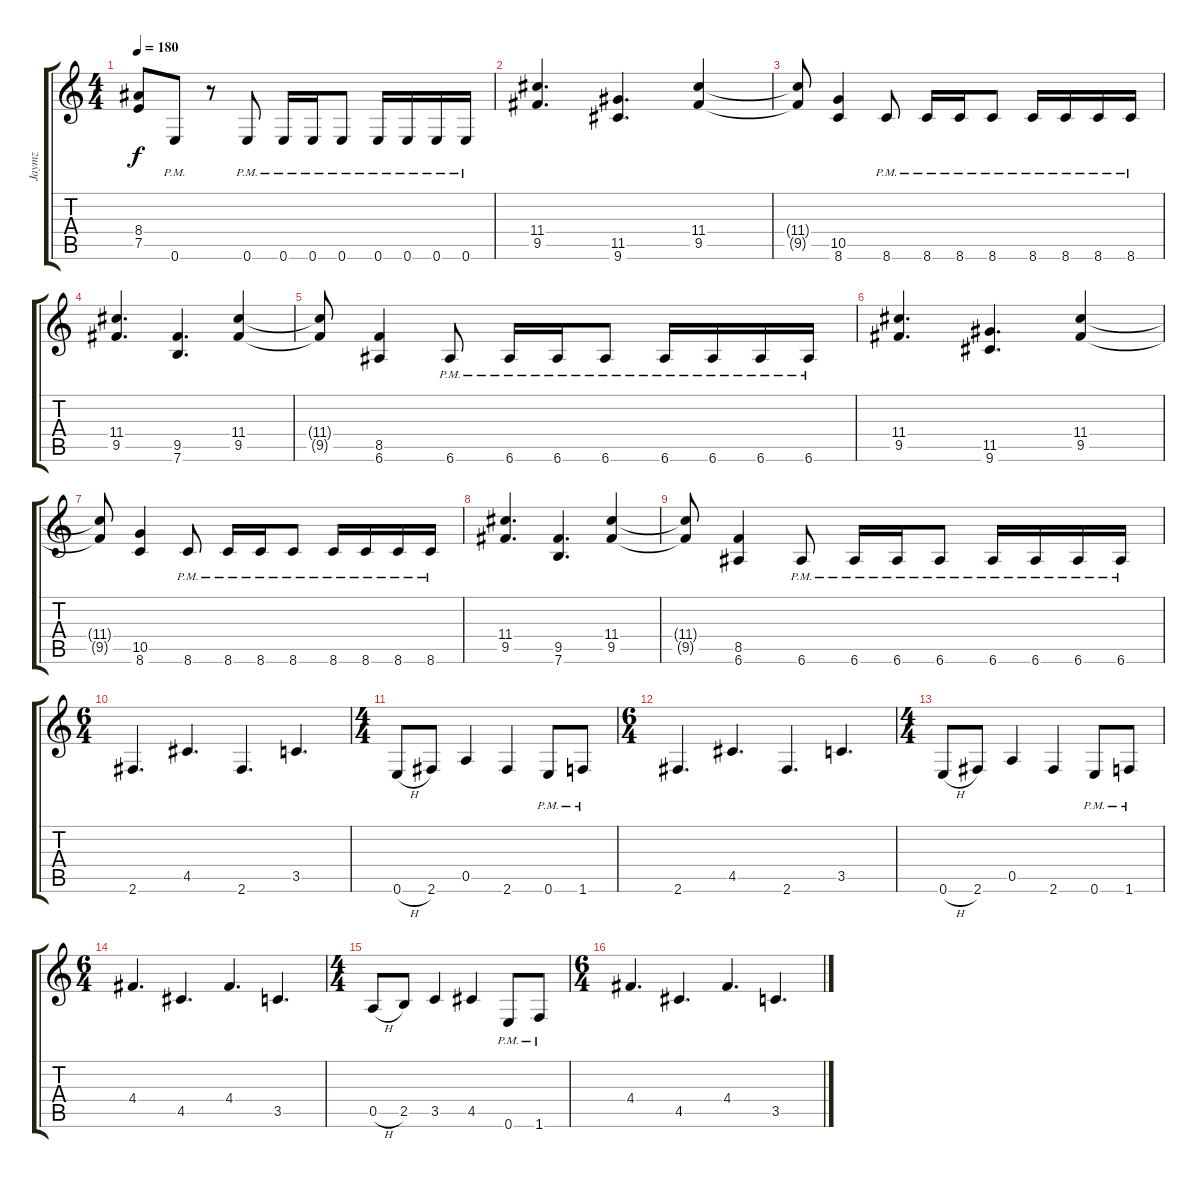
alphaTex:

\track ("Jaymz" "Jaymz") {instrument distortionguitar}
\staff {score tabs}
\tuning (E4 B3 G3 D3 A2 E2) {hide}
\ts (4 4)
\tempo 180
\clef g2
\ks c
(8.4{t} 7.5{t}).8{dy f} 0.6{pm}.8 r.8 0.6{pm}.8 0.6{pm}.16 0.6{pm}.16 0.6{pm}.8 0.6{pm}.16 0.6{pm}.16 0.6{pm}.16 0.6{pm}.16 |
(11.4 9.5).4{d} (11.5 9.6).4{d} (11.4 9.5).4 |
(11.4{t} 9.5{t}).8 (10.5 8.6).4 8.6{pm}.8 8.6{pm}.16 8.6{pm}.16 8.6{pm}.8 8.6{pm}.16 8.6{pm}.16 8.6{pm}.16 8.6{pm}.16 |
(11.4 9.5).4{d} (9.5 7.6).4{d} (11.4 9.5).4 |
(11.4{t} 9.5{t}).8 (8.5 6.6).4 6.6{pm}.8 6.6{pm}.16 6.6{pm}.16 6.6{pm}.8 6.6{pm}.16 6.6{pm}.16 6.6{pm}.16 6.6{pm}.16 |
(11.4 9.5).4{d} (11.5 9.6).4{d} (11.4 9.5).4 |
(11.4{t} 9.5{t}).8 (10.5 8.6).4 8.6{pm}.8 8.6{pm}.16 8.6{pm}.16 8.6{pm}.8 8.6{pm}.16 8.6{pm}.16 8.6{pm}.16 8.6{pm}.16 |
(11.4 9.5).4{d} (9.5 7.6).4{d} (11.4 9.5).4 |
(11.4{t} 9.5{t}).8 (8.5 6.6).4 6.6{pm}.8 6.6{pm}.16 6.6{pm}.16 6.6{pm}.8 6.6{pm}.16 6.6{pm}.16 6.6{pm}.16 6.6{pm}.16 |
\ts (6 4)
2.6.4{d} 4.5.4{d} 2.6.4{d} 3.5.4{d} |
\ts (4 4)
0.6{h}.8 2.6.8 0.5.4 2.6.4 0.6{pm}.8 1.6{pm}.8 |
\ts (6 4)
2.6.4{d} 4.5.4{d} 2.6.4{d} 3.5.4{d} |
\ts (4 4)
0.6{h}.8 2.6.8 0.5.4 2.6.4 0.6{pm}.8 1.6{pm}.8 |
\ts (6 4)
4.4.4{d} 4.5.4{d} 4.4.4{d} 3.5.4{d} |
\ts (4 4)
0.5{h}.8 2.5.8 3.5.4 4.5.4 0.6{pm}.8 1.6{pm}.8 |
\ts (6 4)
4.4.4{d} 4.5.4{d} 4.4.4{d} 3.5.4{d}
